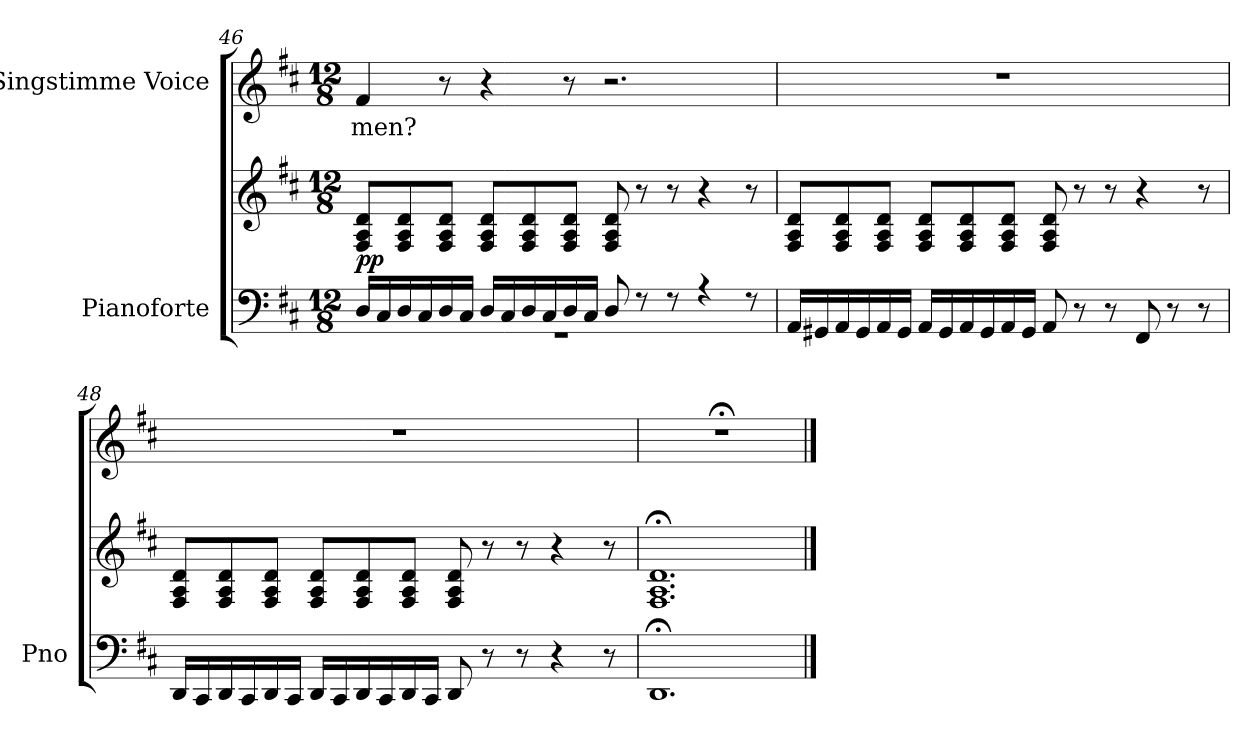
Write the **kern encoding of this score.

**kern	**kern	**dynam	**kern	**text
*part2	*part2	*part2	*part1	*part1
*staff3	*staff2	*staff2/3	*staff1	*staff1
*I"Pianoforte	*	*	*I"Singstimme Voice	*
*I'Pno	*	*	*	*
*clefF4	*clefG2	*	*clefG2	*
*k[f#c#]	*k[f#c#]	*	*k[f#c#]	*
*M12/8	*M12/8	*	*M12/8	*
=46	=46	=46	=46	=46
*^	*	*	*	*
!	!	!	!LO:DY:a=2	!	!
16D/LL	1.r	8F#/ 8A/ 8d/L	pp	4f#/	-men?
16C#/	.	.	.	.	.
16D/	.	8F#/ 8A/ 8d/	.	.	.
16C#/	.	.	.	.	.
16D/	.	8F#/ 8A/ 8d/J	.	8r	.
16C#/JJ	.	.	.	.	.
16D/LL	.	8F#/ 8A/ 8d/L	.	4r	.
16C#/	.	.	.	.	.
16D/	.	8F#/ 8A/ 8d/	.	.	.
16C#/	.	.	.	.	.
16D/	.	8F#/ 8A/ 8d/J	.	8r	.
16C#/JJ	.	.	.	.	.
8D/	.	8F#/ 8A/ 8d/	.	2.r	.
8r	.	8r	.	.	.
8r	.	8r	.	.	.
4r	.	4r	.	.	.
8r	.	8r	.	.	.
*v	*v	*	*	*	*
=47	=47	=47	=47	=47
16AA/LL	8F#/ 8A/ 8d/L	.	1.r	.
16GG#X/	.	.	.	.
16AA/	8F#/ 8A/ 8d/	.	.	.
16GG#/	.	.	.	.
16AA/	8F#/ 8A/ 8d/J	.	.	.
16GG#/JJ	.	.	.	.
16AA/LL	8F#/ 8A/ 8d/L	.	.	.
16GG#/	.	.	.	.
16AA/	8F#/ 8A/ 8d/	.	.	.
16GG#/	.	.	.	.
16AA/	8F#/ 8A/ 8d/J	.	.	.
16GG#/JJ	.	.	.	.
8AA/	8F#/ 8A/ 8d/	.	.	.
8r	8r	.	.	.
8r	8r	.	.	.
8FF#/	4r	.	.	.
8r	.	.	.	.
8r	8r	.	.	.
=48	=48	=48	=48	=48
16DD/LL	8F#/ 8A/ 8d/L	.	1.r	.
16CC#/	.	.	.	.
16DD/	8F#/ 8A/ 8d/	.	.	.
16CC#/	.	.	.	.
16DD/	8F#/ 8A/ 8d/J	.	.	.
16CC#/JJ	.	.	.	.
16DD/LL	8F#/ 8A/ 8d/L	.	.	.
16CC#/	.	.	.	.
16DD/	8F#/ 8A/ 8d/	.	.	.
16CC#/	.	.	.	.
16DD/	8F#/ 8A/ 8d/J	.	.	.
16CC#/JJ	.	.	.	.
8DD/	8F#/ 8A/ 8d/	.	.	.
8r	8r	.	.	.
8r	8r	.	.	.
4r	4r	.	.	.
8r	8r	.	.	.
=49	=49	=49	=49	=49
1.DD;	1.F#;< 1.A;< 1.d;<	.	1.r;<	.
==	==	==	==	==
*-	*-	*-	*-	*-
